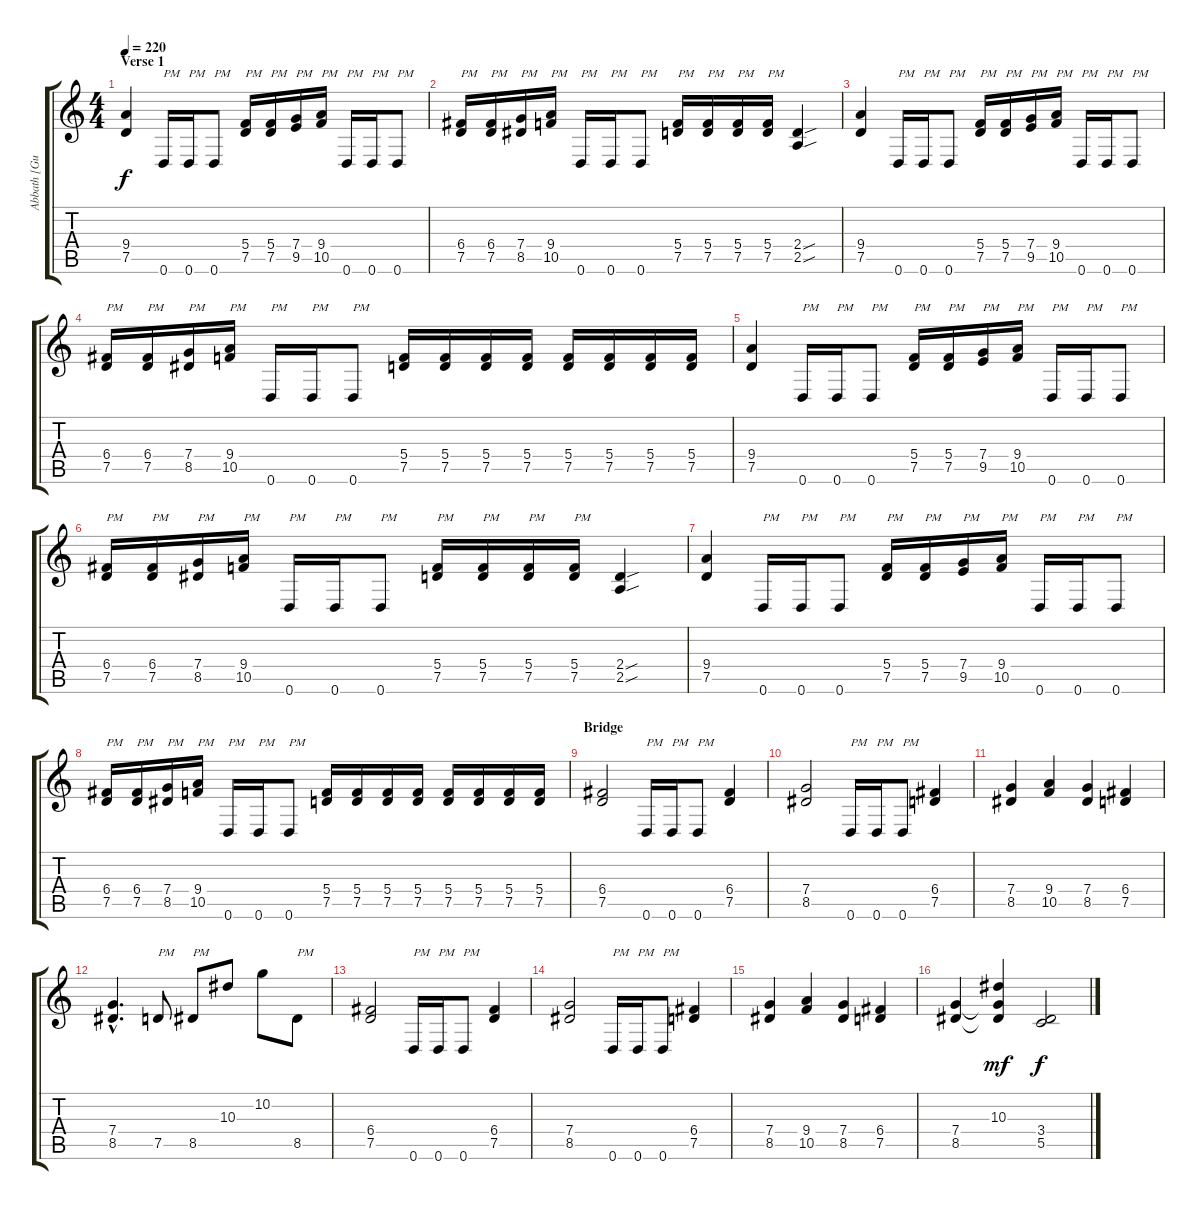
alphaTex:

\track ("Abbath [Guitar]" "Abbath [Gu") {instrument distortionguitar}
\staff {score tabs}
\tuning (D4 A3 F3 C3 G2 D2) {hide}
\ts (4 4)
\section ("" "Verse 1")
\tempo 220
\clef g2
\ks c
(9.4 7.5).4{dy f} 0.6.16{txt "PM"} 0.6.16{txt "PM"} 0.6.8{txt "PM"} (5.4 7.5).16{txt "PM"} (5.4 7.5).16{txt "PM"} (7.4 9.5).16{txt "PM"} (9.4 10.5).16{txt "PM"} 0.6.16{txt "PM"} 0.6.16{txt "PM"} 0.6.8{txt "PM"} |
(6.4 7.5).16{txt "PM"} (6.4 7.5).16{txt "PM"} (7.4 8.5).16{txt "PM"} (9.4 10.5).16{txt "PM"} 0.6.16{txt "PM"} 0.6.16{txt "PM"} 0.6.8{txt "PM"} (5.4 7.5).16{txt "PM"} (5.4 7.5).16{txt "PM"} (5.4 7.5).16{txt "PM"} (5.4 7.5).16{txt "PM"} (2.4{sou} 2.5{sou}).4 |
(9.4 7.5).4 0.6.16{txt "PM"} 0.6.16{txt "PM"} 0.6.8{txt "PM"} (5.4 7.5).16{txt "PM"} (5.4 7.5).16{txt "PM"} (7.4 9.5).16{txt "PM"} (9.4 10.5).16{txt "PM"} 0.6.16{txt "PM"} 0.6.16{txt "PM"} 0.6.8{txt "PM"} |
(6.4 7.5).16{txt "PM"} (6.4 7.5).16{txt "PM"} (7.4 8.5).16{txt "PM"} (9.4 10.5).16{txt "PM"} 0.6.16{txt "PM"} 0.6.16{txt "PM"} 0.6.8{txt "PM"} (5.4 7.5).16 (5.4 7.5).16 (5.4 7.5).16 (5.4 7.5).16 (5.4 7.5).16 (5.4 7.5).16 (5.4 7.5).16 (5.4 7.5).16 |
(9.4 7.5).4 0.6.16{txt "PM"} 0.6.16{txt "PM"} 0.6.8{txt "PM"} (5.4 7.5).16{txt "PM"} (5.4 7.5).16{txt "PM"} (7.4 9.5).16{txt "PM"} (9.4 10.5).16{txt "PM"} 0.6.16{txt "PM"} 0.6.16{txt "PM"} 0.6.8{txt "PM"} |
(6.4 7.5).16{txt "PM"} (6.4 7.5).16{txt "PM"} (7.4 8.5).16{txt "PM"} (9.4 10.5).16{txt "PM"} 0.6.16{txt "PM"} 0.6.16{txt "PM"} 0.6.8{txt "PM"} (5.4 7.5).16{txt "PM"} (5.4 7.5).16{txt "PM"} (5.4 7.5).16{txt "PM"} (5.4 7.5).16{txt "PM"} (2.4{sou} 2.5{sou}).4 |
(9.4 7.5).4 0.6.16{txt "PM"} 0.6.16{txt "PM"} 0.6.8{txt "PM"} (5.4 7.5).16{txt "PM"} (5.4 7.5).16{txt "PM"} (7.4 9.5).16{txt "PM"} (9.4 10.5).16{txt "PM"} 0.6.16{txt "PM"} 0.6.16{txt "PM"} 0.6.8{txt "PM"} |
(6.4 7.5).16{txt "PM"} (6.4 7.5).16{txt "PM"} (7.4 8.5).16{txt "PM"} (9.4 10.5).16{txt "PM"} 0.6.16{txt "PM"} 0.6.16{txt "PM"} 0.6.8{txt "PM"} (5.4 7.5).16 (5.4 7.5).16 (5.4 7.5).16 (5.4 7.5).16 (5.4 7.5).16 (5.4 7.5).16 (5.4 7.5).16 (5.4 7.5).16 |
\section ("" "Bridge")
(6.4 7.5).2 0.6.16{txt "PM"} 0.6.16{txt "PM"} 0.6.8{txt "PM"} (6.4 7.5).4 |
(7.4 8.5).2 0.6.16{txt "PM"} 0.6.16{txt "PM"} 0.6.8{txt "PM"} (6.4 7.5).4 |
(7.4 8.5).4 (9.4 10.5).4 (7.4 8.5).4 (6.4 7.5).4 |
(7.4{hac} 8.5{hac}).4{d} 7.5.8{txt "PM"} 8.5.8{txt "PM"} 10.3.8 10.2.8 8.5.8{txt "PM"} |
(6.4 7.5).2 0.6.16{txt "PM"} 0.6.16{txt "PM"} 0.6.8{txt "PM"} (6.4 7.5).4 |
(7.4 8.5).2 0.6.16{txt "PM"} 0.6.16{txt "PM"} 0.6.8{txt "PM"} (6.4 7.5).4 |
(7.4 8.5).4 (9.4 10.5).4 (7.4 8.5).4 (6.4 7.5).4 |
(7.4 8.5).4 (10.3 7.4{t} 8.5{t}).4{dy mf} (3.4 5.5).2{dy f}
